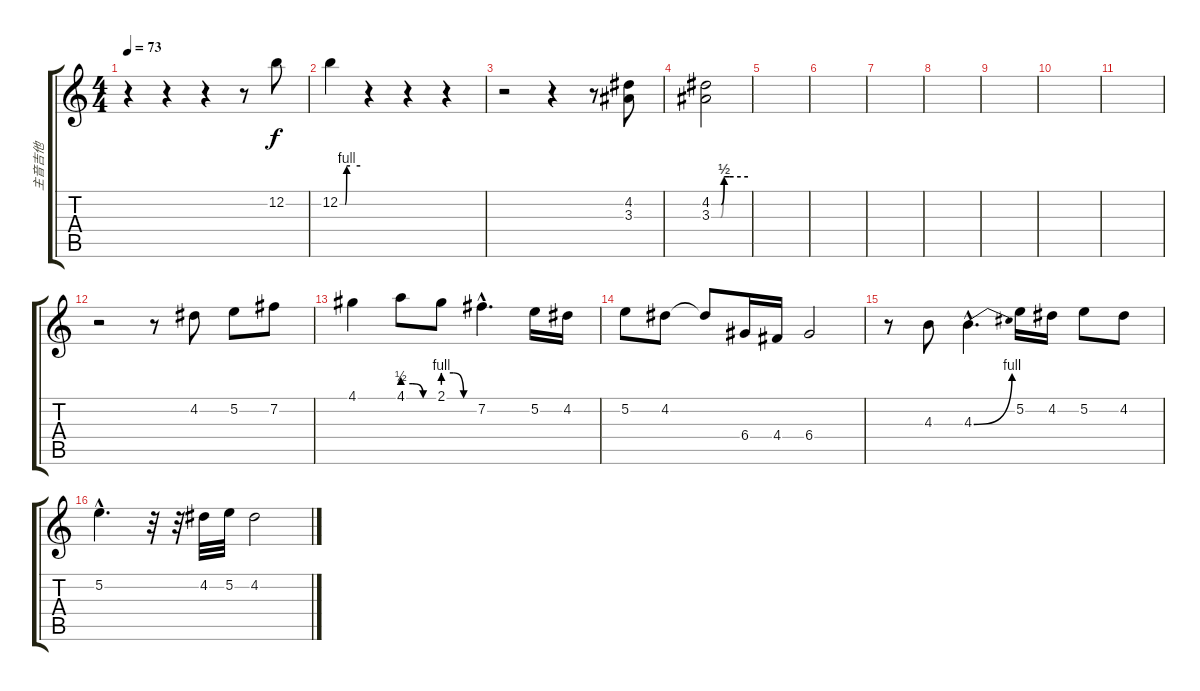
\track ("主音吉他" "主音吉他") {instrument overdrivenguitar}
\staff {score tabs}
\tuning (E4 B3 G3 D3 A2 E2) {hide}
\ts (4 4)
\tempo 73
\clef g2
\ks c
r.4{dy f} r.4 r.4 r.8 12.2.8 |
12.2{be (custom 0 0 15 0 20 4 30 4 60 4)}.4 r.4 r.4 r.4 |
r.2 r.4 r.8 (4.2 3.3).8{volume 7} |
(4.2{be (custom 0 0 16 0 21 2 30 2 60 2)} 3.3{be (custom 0 0 15 0 20 2 30 2 60 2)}).2{volume 6} |
|
|
|
|
|
|
|
r.2 r.8{volume 15} 4.2.8 5.2.8 7.2.8 |
4.1.4 4.1{be (custom 0 2 20 2 40 0 60 0)}.8 2.1{be (custom 0 4 20 4 40 0 60 0)}.8 7.2{hac}.4{d} 5.2.16 4.2.16 |
5.2.8 4.2.8 4.2{t}.8 6.4.16 4.4.16 6.4.2 |
r.8 4.3.8 4.3{be (bend 0 0 60 4) hac}.4{d} 5.2.16 4.2.16 5.2.8 4.2.8 |
5.2{hac}.4{d} r.32 r.32 4.2.32{volume 8} 5.2.32 4.2.2
